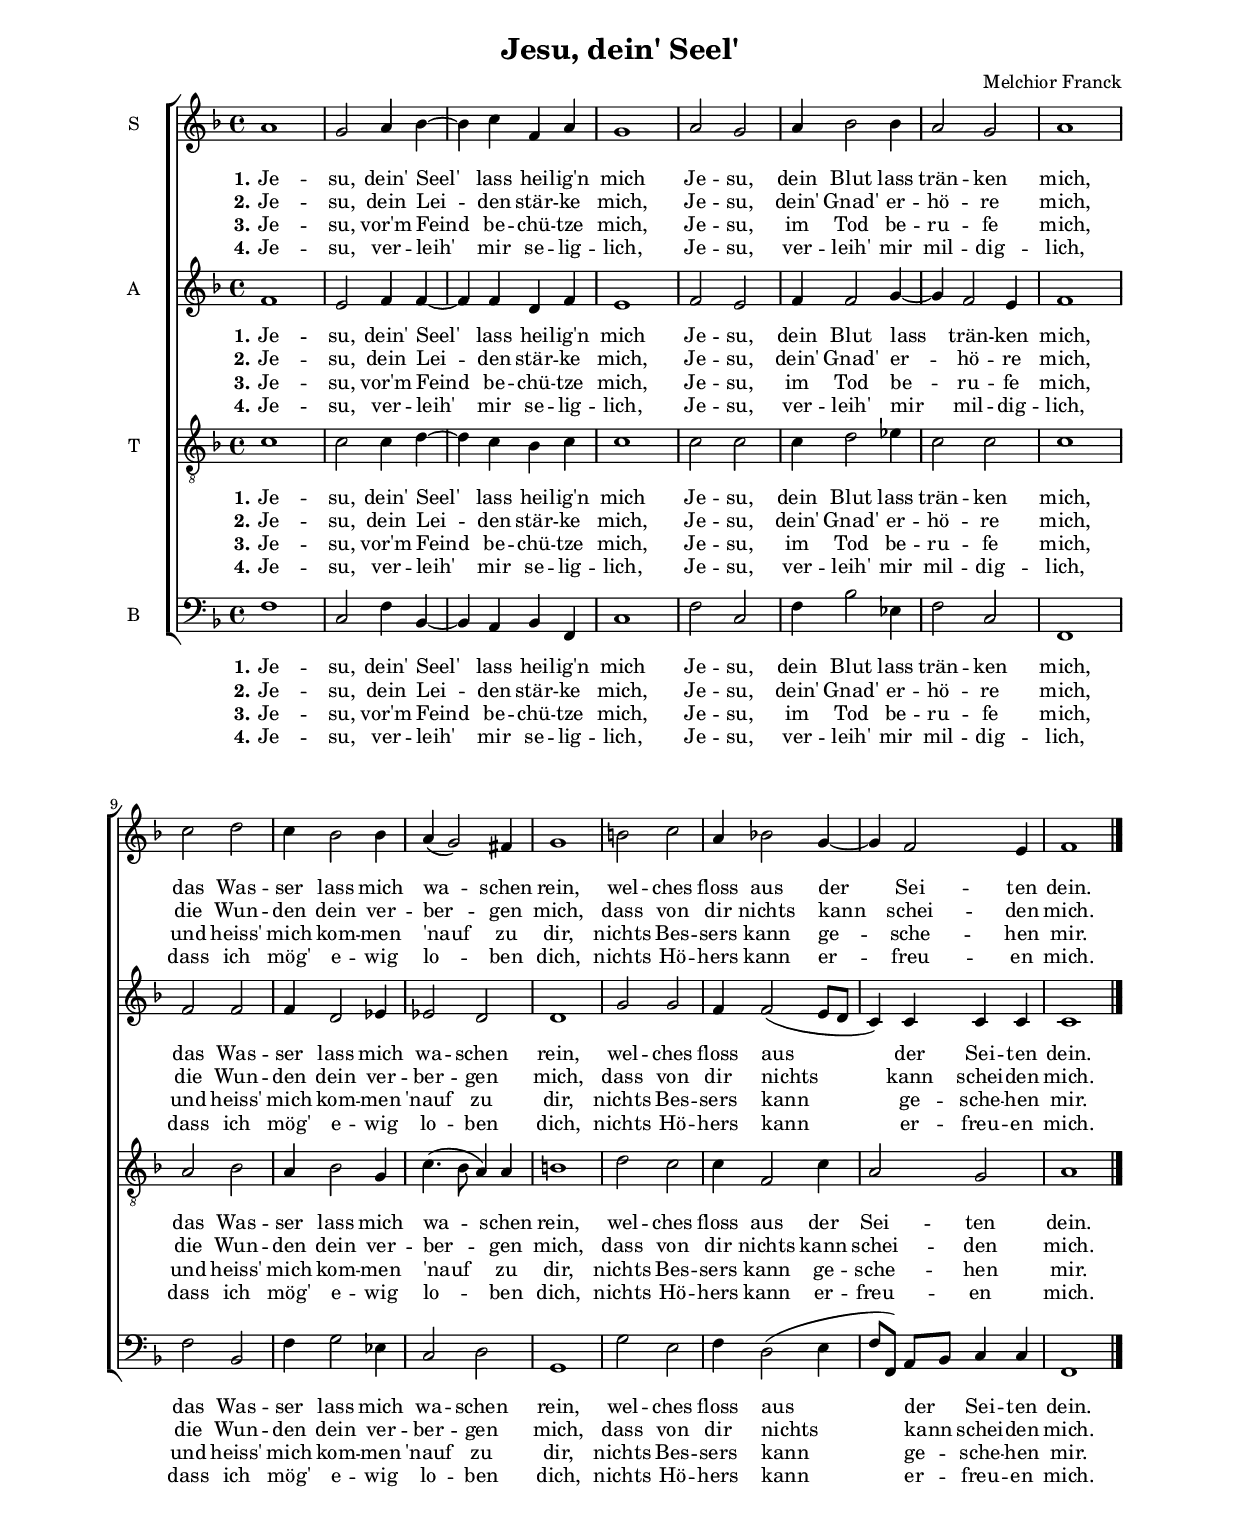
\header
{
  title="Jesu, dein' Seel'"
  composer="Melchior Franck"
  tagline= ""
}

\version "2.18.2"
\include "deutsch.ly"
#(set-global-staff-size 16)
% #(set-default-paper-size "letter")
#(ly:set-option 'point-and-click #f)

	
global = {
	\key f \major
	\time 4/4
	\skip 1*16 \bar "|."
	}

	ficta = { \once \set suggestAccidentals = ##t }
	
	forget = #(define-music-function (parser location music) (ly:music?) #{
		\accidentalStyle forget
		$music
		\accidentalStyle default
		#})
	
	m = \melisma
	me = \melismaEnd


\paper
	{
	top-margin = 2 \cm
	bottom-margin = 2 \cm
	left-margin = 2 \cm
	right-margin = 2 \cm
	ragged-bottom = ##f
	ragged-last-bottom = ##t
	print-page-number = ##f
	system-system-spacing = #'((basic-distance . 20) (minimum-distance . 14) (padding . 8) (strechability . 150))
%	systems-per-page = 3
%	min-systems-per-page = 3
%	oddHeaderMarkup = \markup { \fill-line { \null \null \column \right-align { \fontsize #1 \fromproperty #'page:page-number-string \null } } }
%	evenHeaderMarkup = \markup { \column \right-align { \fontsize #1 \fromproperty #'page:page-number-string \null } }
	}



cantus =  \relative c''
	{
	a1
	g2 a4 b~
	b4 c f, a
	g1
%5
	a2 g |
	a4 b2 b4
	a2 g
	a1
	c2 d
%10
	c4 b2 b4 |
	a4( g2) fis4
	g1
	h2 c
	a4 b!2 g4~
%15
	g4 f2 e4
	f1 |
	}


altus =  \relative c'
        {
	f1
	e2 f4 f~
	f4 f d f
	e1
%5
	f2 e |
	f4 f2 g4~
	g4 f2 e4
	f1
	f2 f
%10
	f4 d2 es4 |
	es2 d
	d1
	g2 g
	f4 f2( e8 d
%15
	c4) c c c
	c1 |
	}


tenor =  \relative c'
	{
	c1
	c2 c4 d~
	d4 c b c
	c1
%5
	c2 c |
	c4 d2 es4
	c2 c
	c1
	a2 b
%10
	a4 b2 g4 |
	c4.( b8 a4) a
	h1
	d2 c
	c4 f,2 c'4
%15
	a2 g
	a1
	}


bassus  =  \relative c
	{
	f1
	c2 f4 b,~
	b4 a b f
	c'1
%5
	f2 c |
	f4 b2 es,4
	f2 c
	f,1
	f'2 b,
%10
	f'4 g2 es4 |
	c2 d
	g,1
	g'2 e
	f4 d2( e4
%15
	f8 f,) a8[ \m b] \me c4 c
	f,1
	}

verseOne = \lyricmode {
	\set stanza = "1."
	Je -- su, dein' Seel' lass hei -- lig'n mich
	Je -- su, dein Blut lass trän -- ken mich,
	das Was -- ser lass mich wa -- schen rein,
	wel -- ches floss aus der Sei -- ten dein.
	}


verseTwo = \lyricmode {
	\set stanza = "2."
	Je -- su, dein Lei -- den stär -- ke mich,
	Je -- su, dein' Gnad' er -- hö -- re mich,
	die Wun -- den dein ver -- ber -- gen mich,
	dass von dir nichts kann schei -- den mich.
	}


verseThree = \lyricmode {
	\set stanza = "3."
	Je -- su, vor'm Feind be -- chü -- tze mich,
	Je -- su, im Tod be -- ru -- fe mich,
	und heiss' mich kom -- men 'nauf zu dir,
	nichts Bes -- sers kann ge -- sche -- hen mir.
	}


verseFour = \lyricmode {
	\set stanza = "4."
	Je -- su, ver -- leih' mir se -- lig -- lich,
	Je -- su, ver -- leih' mir mil -- dig -- lich,
	dass ich mög' e -- wig lo -- ben dich,
	nichts Hö -- hers kann er -- freu -- en mich.
	}


\score
{  
  % \transpose {
	\new ChoirStaff \with { \override StaffGrouper.staff-staff-spacing.basic-distance = #13 }
	<<

	\new Staff << \global
	\new Voice="v1" {
		\set Staff.instrumentName= "S"
		\clef "treble"
		\cantus }
	\new Lyrics \lyricsto "v1" {\verseOne }
	\new Lyrics \lyricsto "v1" {\verseTwo }
	\new Lyrics \lyricsto "v1" {\verseThree }
	\new Lyrics \lyricsto "v1" {\verseFour }
	>>


	\new Staff << \global
	\new Voice="v2" {
		\set Staff.instrumentName= "A"
		\clef "treble" 
		\altus}
	\new Lyrics \lyricsto "v2" {\verseOne }
	\new Lyrics \lyricsto "v2" {\verseTwo }
	\new Lyrics \lyricsto "v2" {\verseThree }
	\new Lyrics \lyricsto "v2" {\verseFour }
	>>


	\new Staff << \global
	\new Voice="v3" {
		\set Staff.instrumentName= "T"
		\clef "G_8"
		\tenor }
	\new Lyrics \lyricsto "v3" {\verseOne }
	\new Lyrics \lyricsto "v3" {\verseTwo }
	\new Lyrics \lyricsto "v3" {\verseThree }
	\new Lyrics \lyricsto "v3" {\verseFour }
	>>


	\new Staff << \global
	\new Voice="v4" {
		\set Staff.instrumentName= "B"
		\clef "bass" 
		\bassus }
	\new Lyrics \lyricsto "v4" {\verseOne}
	\new Lyrics \lyricsto "v4" {\verseTwo }
	\new Lyrics \lyricsto "v4" {\verseThree }
	\new Lyrics \lyricsto "v4" {\verseFour }
	>>

	>>
	% } % transpose

	\layout
	{
	indent = 1 \cm
	\context { \Lyrics \override VerticalAxisGroup.nonstaff-relatedstaff-spacing.padding = #2.2 }
	\context { \Staff \override TimeSignature.break-visibility = #end-of-line-invisible }
%	\context { \Staff \override InstrumentName.X-offset = #'-25 }
%	\context { \Voice \override Slur.transparent = ##t }
%	\context { \Score \override BarNumber.padding = #2 }
	}
	
}


% EOF